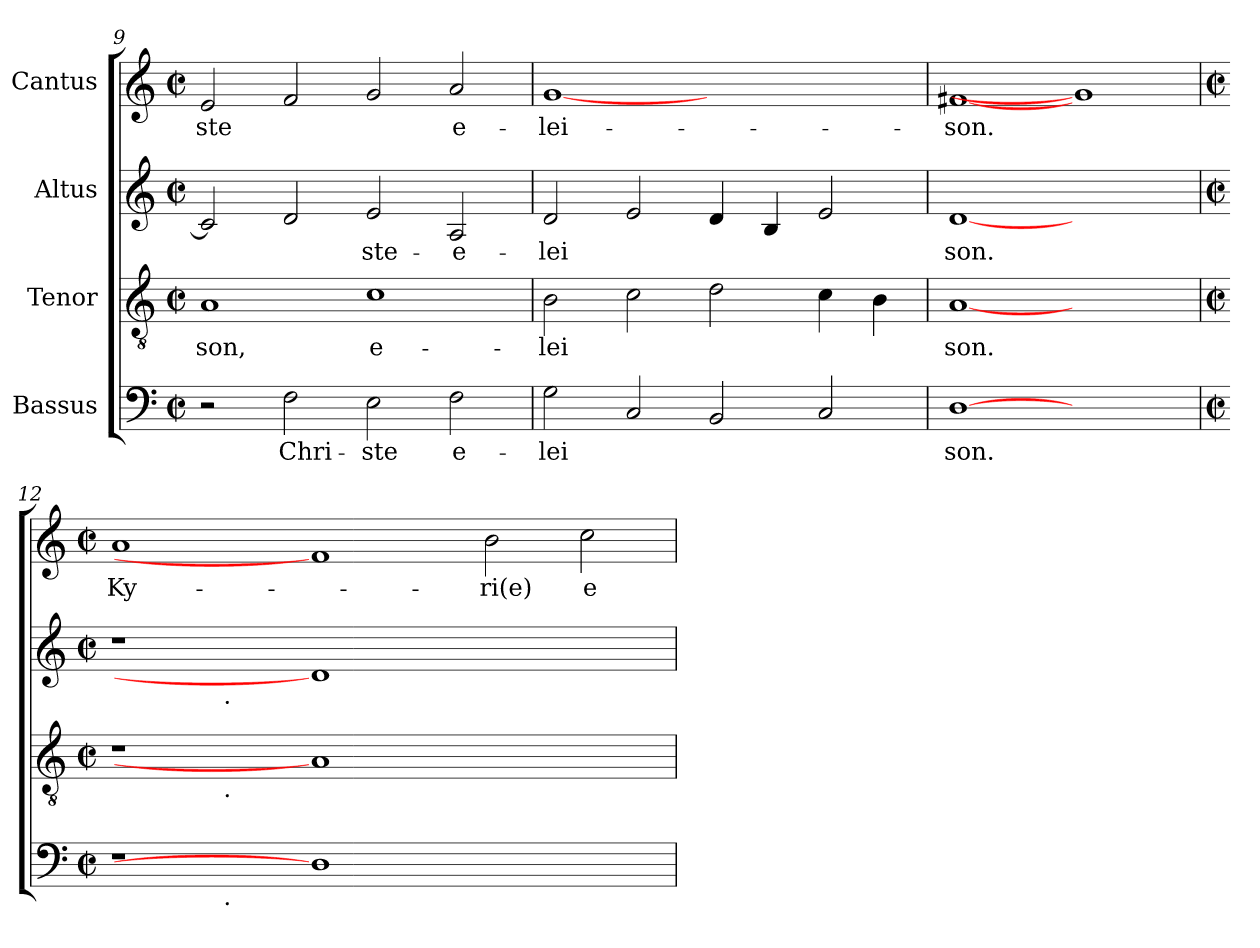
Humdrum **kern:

**kern	**text	**kern	**text	**kern	**text	**kern	**text
*part4	*part4	*part3	*part3	*part2	*part2	*part1	*part1
*staff4	*staff4	*staff3	*staff3	*staff2	*staff2	*staff1	*staff1
*I"Bassus	*	*I"Tenor	*	*I"Altus	*	*I"Cantus	*
!!LO:LB:g=z
*clefF4	*	*clefGv2	*	*clefG2	*	*clefG2	*
*k[]	*	*k[]	*	*k[]	*	*k[]	*
*C:	*	*C:	*	*C:	*	*C:	*
*M2/2	*	*M2/2	*	*M2/2	*	*M2/2	*
*met(c|)	*	*met(c|)	*	*met(c|)	*	*met(c|)	*
=9	=9	=9	=9	=9	=9	=9	=9
!	!	!	!LO:LY:b	!	!LO:LY:b:cj	!	!LO:LY:b:cj
2r	.	1A	-son,	2c/]	--	2e/	-ste
!	!LO:LY:b:cj	!	!	!	!LO:LY:b:cj	!	!LO:LY:b:cj
2F\	Chri-	.	.	2d/	--	2f/	.
!	!LO:LY:b:cj	!	!LO:LY:b	!	!LO:LY:b:cj	!	!LO:LY:b:cj
2E\	-ste	1c	e-	2e/	-ste-	2g/	.
!	!LO:LY:b:cj	!	!	!	!LO:LY:b:cj	!	!LO:LY:b:cj
2F\	e-	.	.	2A/	-e-	2a/	e-
=10	=10	=10	=10	=10	=10	=10	=10
!	!LO:LY:b:cj	!	!LO:LY:b	!	!LO:LY:b:cj	!	!LO:LY:b:cj
2G\	-lei-	2B\	-lei-	2d/	-lei-	[1g	-lei-
!	!LO:LY:b:cj	!	!LO:LY:b	!	!LO:LY:b:cj	!	!
2C/	--	2c\	--	2e/	--	.	.
!	!LO:LY:b:cj	!	!LO:LY:b	!	!LO:LY:b:cj	!	!
2BB/	--	2d\	--	4d/	--	1ryy	.
!	!	!	!	!	!LO:LY:b:cj	!	!
.	.	.	.	4B/	--	.	.
!	!LO:LY:b:cj	!	!LO:LY:b	!	!LO:LY:b:cj	!	!
2C/	--	4c\	--	2e/	--	.	.
!	!	!	!LO:LY:b	!	!	!	!
.	.	4B\	--	.	.	.	.
=11	=11	=11	=11	=11	=11	=11	=11
!	!LO:LY:b:cj	!	!LO:LY:b	!	!LO:LY:b:cj	!	!LO:LY:b:cj
[1D	-son.	[1A	-son.	[1d	-son.	[1f#X	-son.
1ryy	.	1ryy	.	1ryy	.	1g]	.
!!LO:PB:g=z
=12	=12	=12	=12	=12	=12	=12	=12
*M2/2	*	*M2/2	*	*M2/2	*	*M2/2	*
*met(c|)	*	*met(c|)	*	*met(c|)	*	*met(c|)	*
!	!	!	!	!	!	!	!LO:LY:b:cj
*^	*	*^	*	*^	*	*	*
1r	4ryy	.	1r	4ryy	.	1r	4ryy	.	1a	Ky-
.	8...ryy	.	.	8...ryy	.	.	8...ryy	.	.	.
!	!	!	!	!	!	!	!LO:TX:b:t=.	!	!	!
!	!	!	!	!LO:TX:b:t=.	!	!	!	!	!	!
!	!LO:TX:b:t=.	!	!	!	!	!	!	!	!	!
.	1ryy	.	.	1ryy	.	.	1ryy	.	.	.
1D]	.	.	1A]	.	.	1d]	.	.	1f#]	.
.	1ryy	.	.	1ryy	.	.	1ryy	.	.	.
!	!	!	!	!	!	!	!	!	!	!LO:LY:b:cj
1ryy	.	.	1ryy	.	.	1ryy	.	.	2b\	-ri(e)
.	2ryy	.	.	2ryy	.	.	2ryy	.	.	.
!	!	!	!	!	!	!	!	!	!	!LO:LY:b:cj
.	.	.	.	.	.	.	.	.	2cc\	e-
.	64ryy	.	.	64ryy	.	.	64ryy	.	.	.
*v	*v	*	*	*	*	*v	*v	*	*	*
*	*	*v	*v	*	*	*	*	*
=	=	=	=	=	=	=	=
*-	*-	*-	*-	*-	*-	*-	*-
